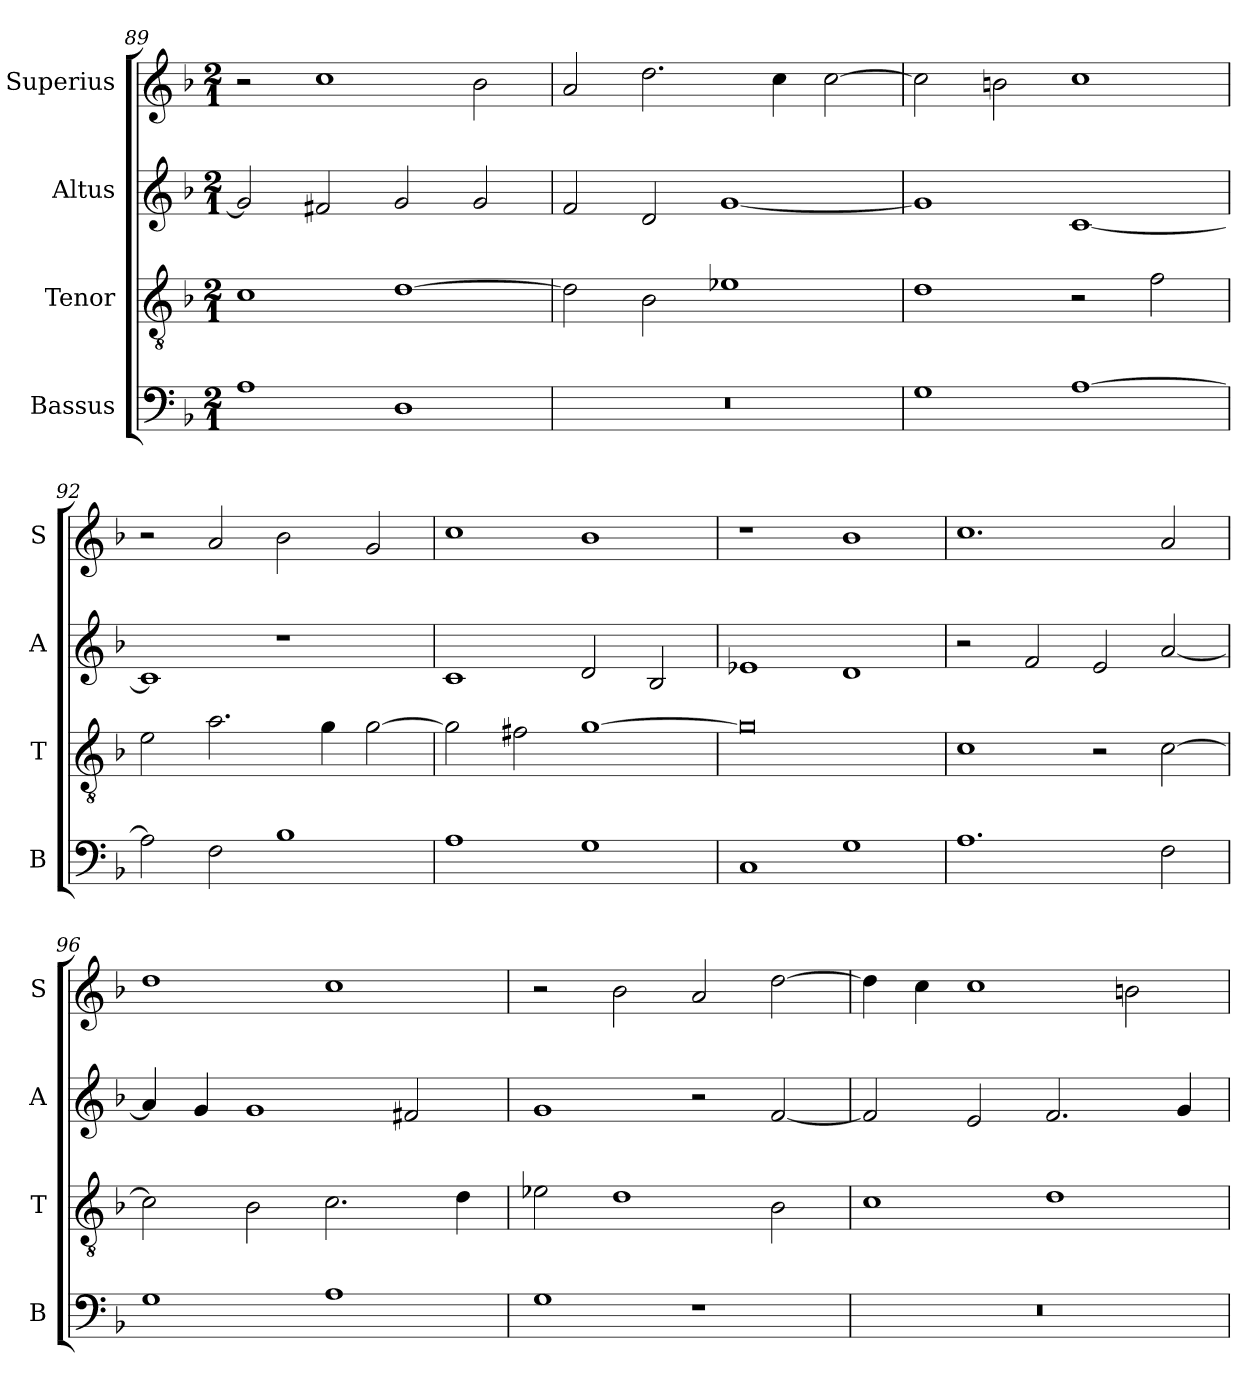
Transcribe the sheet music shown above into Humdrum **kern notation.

**kern	**kern	**kern	**kern
*part4	*part3	*part2	*part1
*staff4	*staff3	*staff2	*staff1
*I"Bassus	*I"Tenor	*I"Altus	*I"Superius
*I'B	*I'T	*I'A	*I'S
*clefF4	*clefGv2	*clefG2	*clefG2
*k[b-]	*k[b-]	*k[b-]	*k[b-]
*F:	*F:	*F:	*F:
*M2/1	*M2/1	*M2/1	*M2/1
=89	=89	=89	=89
1A	1c	2g]	2r
.	.	2f#X	1cc
1D	[1d	2g	.
.	.	2g	2b-
=90	=90	=90	=90
0r	2d]	2f	2a
.	2B-	2d	2.dd
.	1e-X	[1g	.
.	.	.	4cc
.	.	.	[2cc
=91	=91	=91	=91
1G	1d	1g]	2cc]
.	.	.	2bn
[1A	2r	[1c	1cc
.	2f	.	.
=92	=92	=92	=92
2A]	2e	1c]	2r
2F	2.a	.	2a
1B-	.	1r	2b-
.	4g	.	.
.	[2g	.	2g
=93	=93	=93	=93
1A	2g]	1c	1cc
.	2f#X	.	.
1G	[1g	2d	1b-
.	.	2B-	.
=94	=94	=94	=94
1C	0g]	1e-X	1r
1G	.	1d	1b-
=95	=95	=95	=95
1.A	1c	2r	1.cc
.	.	2f	.
.	2r	2e	.
2F	[2c	[2a	2a
=96	=96	=96	=96
1G	2c]	4a]	1dd
.	.	4g	.
.	2B-	1g	.
1A	2.c	.	1cc
.	.	2f#X	.
.	4d	.	.
=97	=97	=97	=97
1G	2e-X	1g	2r
.	1d	.	2b-
1r	.	2r	2a
.	2B-	[2f	[2dd
=98	=98	=98	=98
0r	1c	2f]	4dd]
.	.	.	4cc
.	.	2e	1cc
.	1d	2.f	.
.	.	.	2bn
.	.	4g	.
=	=	=	=
*-	*-	*-	*-
